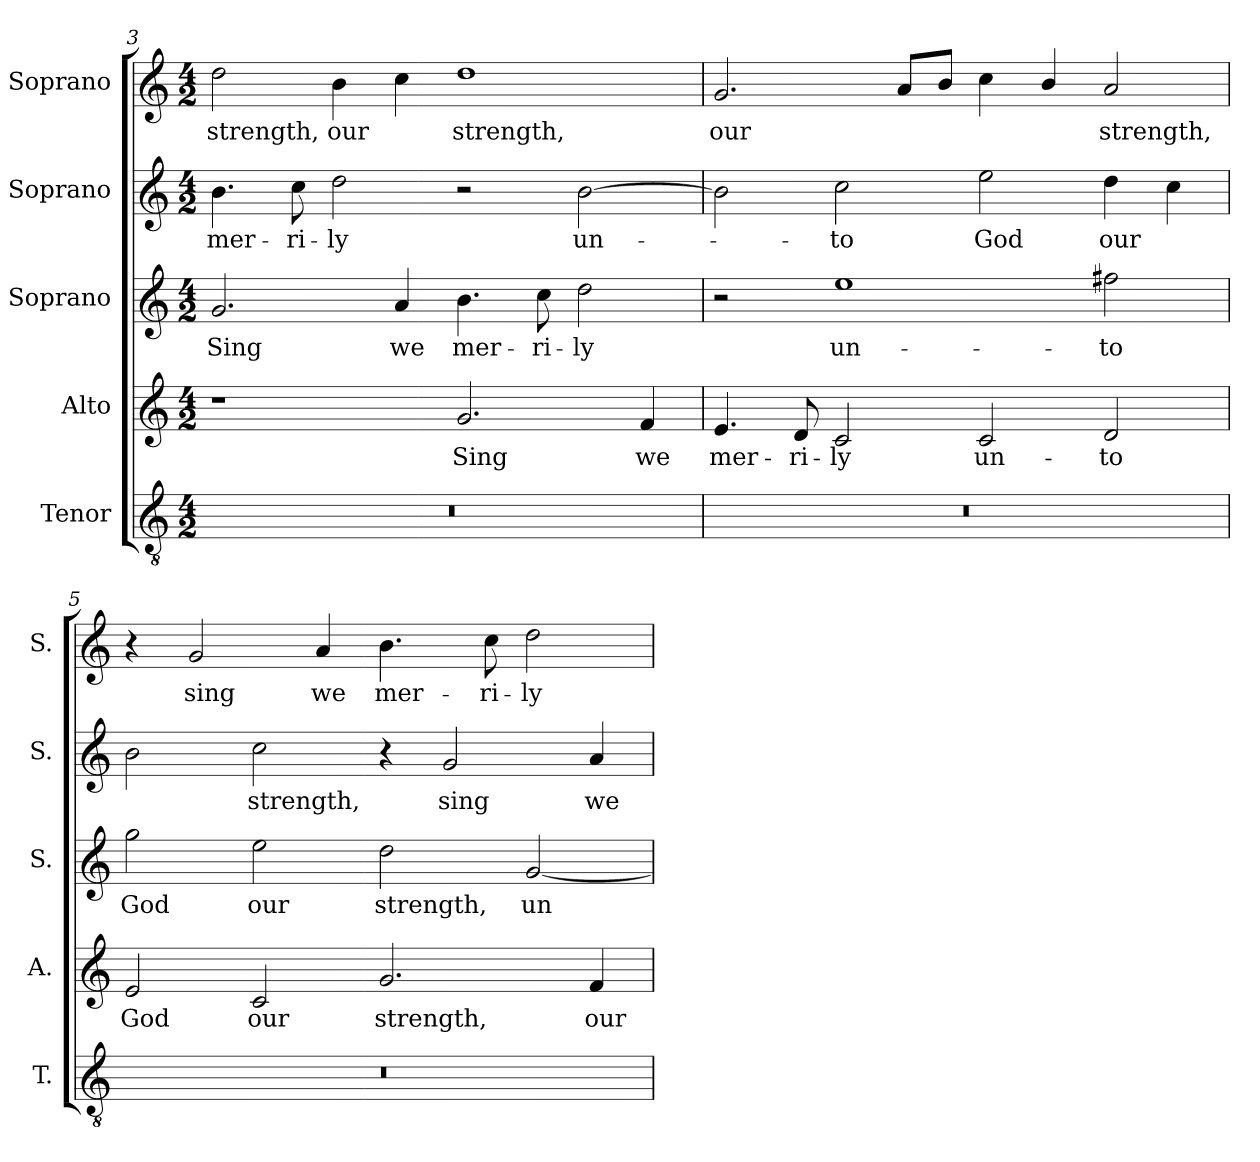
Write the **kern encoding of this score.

**kern	**kern	**text	**kern	**text	**kern	**text	**kern	**text
*part5	*part4	*part4	*part3	*part3	*part2	*part2	*part1	*part1
*staff5	*staff4	*staff4	*staff3	*staff3	*staff2	*staff2	*staff1	*staff1
*I"Tenor	*I"Alto	*	*I"Soprano	*	*I"Soprano	*	*I"Soprano	*
*I'T.	*I'A.	*	*I'S.	*	*I'S.	*	*I'S.	*
*clefGv2	*clefG2	*	*clefG2	*	*clefG2	*	*clefG2	*
*ITrd7c12	*	*	*	*	*	*	*	*
*k[]	*k[]	*	*k[]	*	*k[]	*	*k[]	*
*C:	*C:	*	*C:	*	*C:	*	*C:	*
*M4/2	*M4/2	*	*M4/2	*	*M4/2	*	*M4/2	*
=3	=3	=3	=3	=3	=3	=3	=3	=3
!LO:N:vis=1	!	!	!	!	!	!	!	!
!	!	!	!	!LO:LY:b:color=#000000	!	!	!	!
!	!	!	!	!	!	!LO:LY:b:color=#000000	!	!
!	!	!	!	!	!	!	!	!LO:LY:b:color=#000000
0r	1r	.	2.gi/	Sing	4.bi\	mer-	2ddi\	strength,
!	!	!	!	!	!	!LO:LY:b:color=#000000	!	!
.	.	.	.	.	8cci\	-ri-	.	.
!	!	!	!	!	!	!LO:LY:b:color=#000000	!	!
!	!	!	!	!	!	!	!	!LO:LY:b:color=#000000
.	.	.	.	.	2ddi\	-ly	4bi\	our
!	!	!	!	!LO:LY:b:color=#000000	!	!	!	!
.	.	.	4ai/	we	.	.	4cci\	.
!	!	!LO:LY:b:color=#000000	!	!	!	!	!	!
!	!	!	!	!LO:LY:b:color=#000000	!	!	!	!
!	!	!	!	!	!	!	!	!LO:LY:b:color=#000000
.	2.gi/	Sing	4.bi\	mer-	2r	.	1ddi	strength,
!	!	!	!	!LO:LY:b:color=#000000	!	!	!	!
.	.	.	8cci\	-ri-	.	.	.	.
!	!	!	!	!LO:LY:b:color=#000000	!	!	!	!
!	!	!	!	!	!	!LO:LY:b:color=#000000	!	!
.	.	.	2ddi\	-ly	[2bi\	un-	.	.
!	!	!LO:LY:b:color=#000000	!	!	!	!	!	!
.	4fi/	we	.	.	.	.	.	.
!!LO:LB:g=z
=4	=4	=4	=4	=4	=4	=4	=4	=4
!LO:N:vis=1	!	!	!	!	!	!	!	!
!	!	!LO:LY:b:color=#000000	!	!	!	!	!	!
!	!	!	!	!	!	!	!	!LO:LY:b:color=#000000
0r	4.ei/	mer-	2r	.	2bi\]	.	2.gi/	our
!	!	!LO:LY:b:color=#000000	!	!	!	!	!	!
.	8di/	-ri-	.	.	.	.	.	.
!	!	!LO:LY:b:color=#000000	!	!	!	!	!	!
!	!	!	!	!LO:LY:b:color=#000000	!	!	!	!
!	!	!	!	!	!	!LO:LY:b:color=#000000	!	!
.	2ci/	-ly	1eei	un-	2cci\	-to	.	.
.	.	.	.	.	.	.	8ai/L	.
.	.	.	.	.	.	.	8bi/J	.
!	!	!LO:LY:b:color=#000000	!	!	!	!	!	!
!	!	!	!	!	!	!LO:LY:b:color=#000000	!	!
.	2ci/	un-	.	.	2eei\	God	4cci\	.
.	.	.	.	.	.	.	4bi/	.
!	!	!LO:LY:b:color=#000000	!	!	!	!	!	!
!	!	!	!	!LO:LY:b:color=#000000	!	!	!	!
!	!	!	!	!	!	!LO:LY:b:color=#000000	!	!
!	!	!	!	!	!	!	!	!LO:LY:b:color=#000000
.	2di/	-to	2ff#Xi\	-to	4ddi\	our	2ai/	strength,
.	.	.	.	.	4cci\	.	.	.
=5	=5	=5	=5	=5	=5	=5	=5	=5
!LO:N:vis=1	!	!	!	!	!	!	!	!
!	!	!LO:LY:b:color=#000000	!	!	!	!	!	!
!	!	!	!	!LO:LY:b:color=#000000	!	!	!	!
0r	2ei/	God	2ggi\	God	2bi\	.	4r	.
!	!	!	!	!	!	!	!	!LO:LY:b:color=#000000
.	.	.	.	.	.	.	2gi/	sing
!	!	!LO:LY:b:color=#000000	!	!	!	!	!	!
!	!	!	!	!LO:LY:b:color=#000000	!	!	!	!
!	!	!	!	!	!	!LO:LY:b:color=#000000	!	!
.	2ci/	our	2eei\	our	2cci\	strength,	.	.
!	!	!	!	!	!	!	!	!LO:LY:b:color=#000000
.	.	.	.	.	.	.	4ai/	we
!	!	!LO:LY:b:color=#000000	!	!	!	!	!	!
!	!	!	!	!LO:LY:b:color=#000000	!	!	!	!
!	!	!	!	!	!	!	!	!LO:LY:b:color=#000000
.	2.gi/	strength,	2ddi\	strength,	4r	.	4.bi\	mer-
!	!	!	!	!	!	!LO:LY:b:color=#000000	!	!
.	.	.	.	.	2gi/	sing	.	.
!	!	!	!	!	!	!	!	!LO:LY:b:color=#000000
.	.	.	.	.	.	.	8cci\	-ri-
!	!	!	!	!LO:LY:b:color=#000000	!	!	!	!
!	!	!	!	!	!	!	!	!LO:LY:b:color=#000000
.	.	.	[2gi/	un-	.	.	2ddi\	-ly
!	!	!LO:LY:b:color=#000000	!	!	!	!	!	!
!	!	!	!	!	!	!LO:LY:b:color=#000000	!	!
.	4fi/	our	.	.	4ai/	we	.	.
=	=	=	=	=	=	=	=	=
*-	*-	*-	*-	*-	*-	*-	*-	*-
